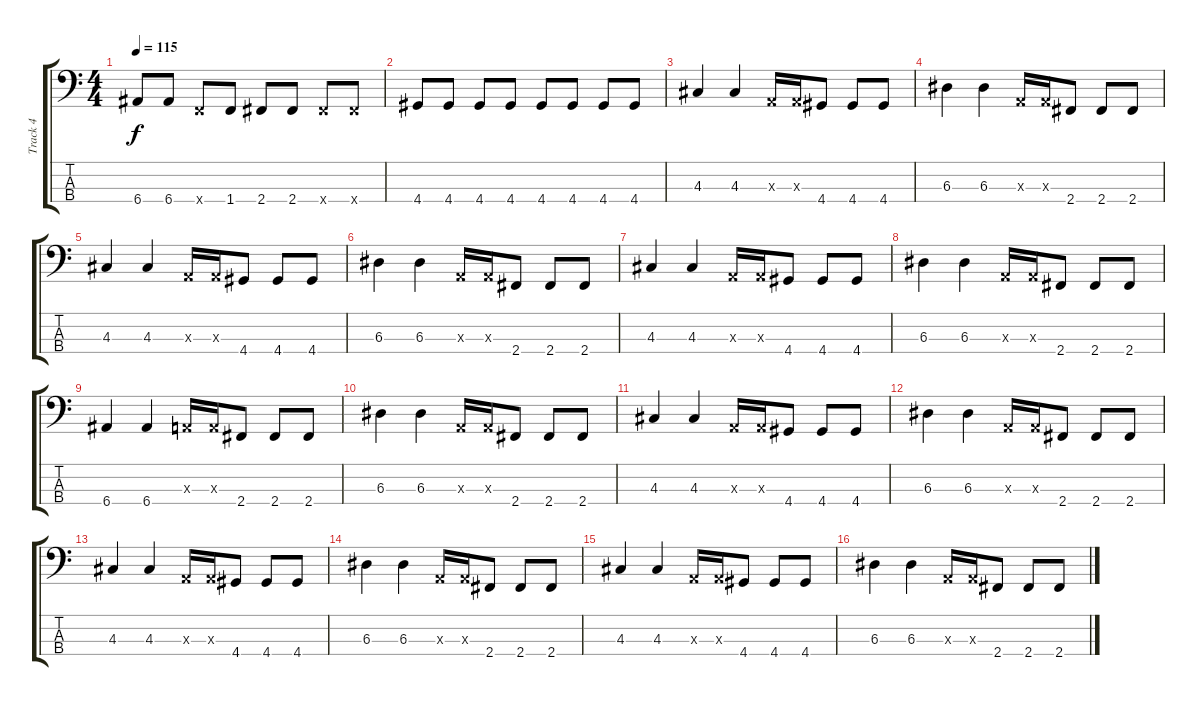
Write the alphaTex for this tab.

\track ("Track 4" "Track 4") {instrument electricbasspick}
\staff {score tabs}
\tuning (G2 D2 A1 E1) {hide}
\ts (4 4)
\tempo 115
\clef f4
\ks c
6.4.8{dy f} 6.4.8 1.4{x}.8 1.4.8 2.4.8 2.4.8 2.4{x}.8 2.4{x}.8 |
4.4.8 4.4.8 4.4.8 4.4.8 4.4.8 4.4.8 4.4.8 4.4.8 |
4.3.4 4.3.4 0.3{x}.16 0.3{x}.16 4.4.8 4.4.8 4.4.8 |
6.3.4 6.3.4 0.3{x}.16 0.3{x}.16 2.4.8 2.4.8 2.4.8 |
4.3.4 4.3.4 0.3{x}.16 0.3{x}.16 4.4.8 4.4.8 4.4.8 |
6.3.4 6.3.4 0.3{x}.16 0.3{x}.16 2.4.8 2.4.8 2.4.8 |
4.3.4 4.3.4 0.3{x}.16 0.3{x}.16 4.4.8 4.4.8 4.4.8 |
6.3.4 6.3.4 0.3{x}.16 0.3{x}.16 2.4.8 2.4.8 2.4.8 |
6.4.4 6.4.4 0.3{x}.16 0.3{x}.16 2.4.8 2.4.8 2.4.8 |
6.3.4 6.3.4 0.3{x}.16 0.3{x}.16 2.4.8 2.4.8 2.4.8 |
4.3.4 4.3.4 0.3{x}.16 0.3{x}.16 4.4.8 4.4.8 4.4.8 |
6.3.4 6.3.4 0.3{x}.16 0.3{x}.16 2.4.8 2.4.8 2.4.8 |
4.3.4 4.3.4 0.3{x}.16 0.3{x}.16 4.4.8 4.4.8 4.4.8 |
6.3.4 6.3.4 0.3{x}.16 0.3{x}.16 2.4.8 2.4.8 2.4.8 |
4.3.4 4.3.4 0.3{x}.16 0.3{x}.16 4.4.8 4.4.8 4.4.8 |
6.3.4 6.3.4 0.3{x}.16 0.3{x}.16 2.4.8 2.4.8 2.4.8
